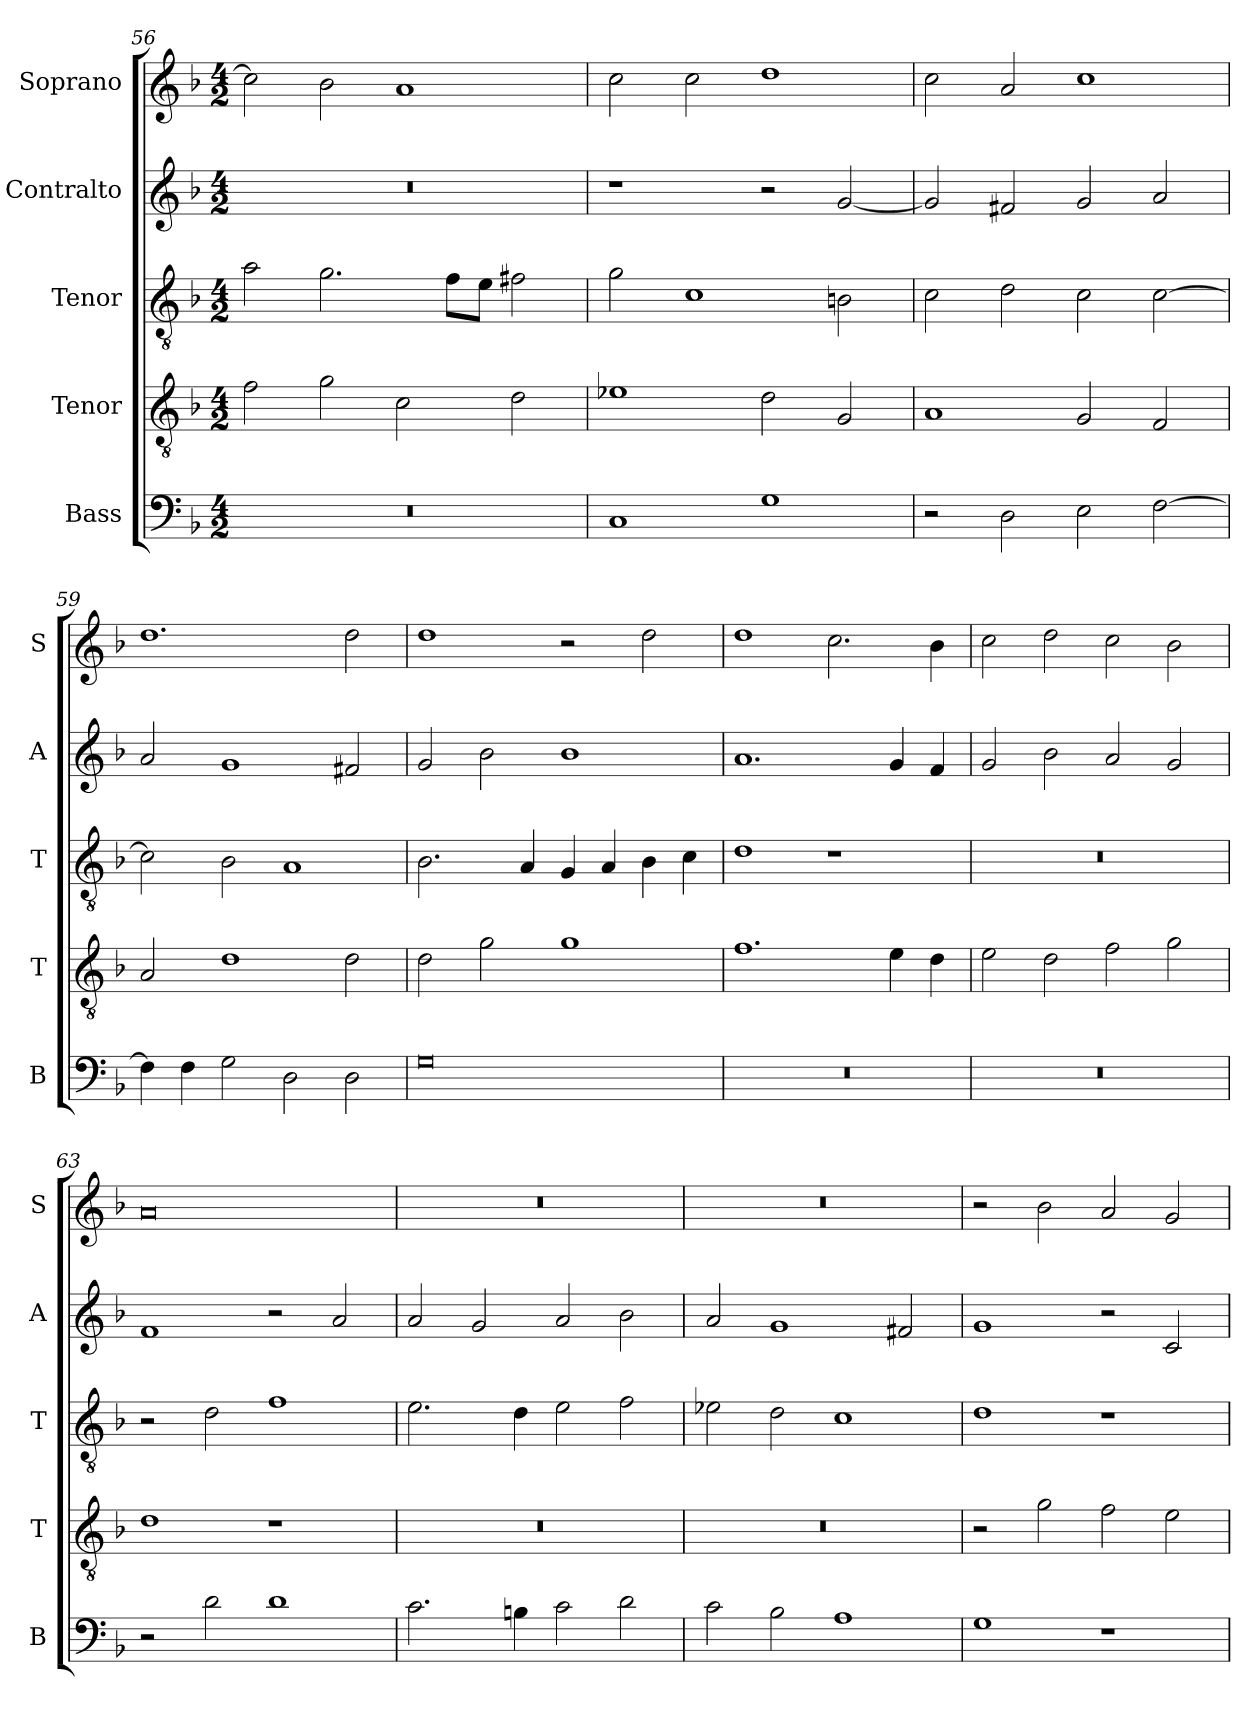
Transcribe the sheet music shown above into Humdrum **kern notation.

**kern	**kern	**kern	**kern	**kern
*part5	*part4	*part3	*part2	*part1
*staff5	*staff4	*staff3	*staff2	*staff1
*I"Bass	*I"Tenor	*I"Tenor	*I"Contralto	*I"Soprano
*I'B	*I'T	*I'T	*I'A	*I'S
*clefF4	*clefGv2	*clefGv2	*clefG2	*clefG2
*k[b-]	*k[b-]	*k[b-]	*k[b-]	*k[b-]
*G:dor	*G:dor	*G:dor	*G:dor	*G:dor
*M4/2	*M4/2	*M4/2	*M4/2	*M4/2
=56	=56	=56	=56	=56
0r	2f	2a	0r	2cc]
.	2g	2.g	.	2b-
.	2c	.	.	1a
.	.	8f\L	.	.
.	.	8e\J	.	.
.	2d	2f#X	.	.
=57	=57	=57	=57	=57
1C	1e-X	2g	1r	2cc
.	.	1c	.	2cc
1G	2d	.	2r	1dd
.	2G	2Bn	[2g	.
=58	=58	=58	=58	=58
2r	1A	2c	2g]	2cc
2D	.	2d	2f#X	2a
2E	2G	2c	2g	1cc
[2F	2F	[2c	2a	.
=59	=59	=59	=59	=59
4F]	2A	2c]	2a	1.dd
4F	.	.	.	.
2G	1d	2B-	1g	.
2D	.	1A	.	.
2D	2d	.	2f#X	2dd
=60	=60	=60	=60	=60
0G	2d	2.B-	2g	1dd
.	2g	.	2b-	.
.	.	4A	.	.
.	1g	4G	1b-	2r
.	.	4A	.	.
.	.	4B-	.	2dd
.	.	4c	.	.
=61	=61	=61	=61	=61
0r	1.f	1d	1.a	1dd
.	.	1r	.	2.cc
.	4e	.	4g	.
.	4d	.	4f	4b-
=62	=62	=62	=62	=62
0r	2e	0r	2g	2cc
.	2d	.	2b-	2dd
.	2f	.	2a	2cc
.	2g	.	2g	2b-
=63	=63	=63	=63	=63
2r	1d	2r	1f	0a
2d	.	2d	.	.
1d	1r	1f	2r	.
.	.	.	2a	.
=64	=64	=64	=64	=64
2.c	0r	2.e	2a	0r
.	.	.	2g	.
4Bn	.	4d	.	.
2c	.	2e	2a	.
2d	.	2f	2b-	.
=65	=65	=65	=65	=65
2c	0r	2e-X	2a	0r
2B-	.	2d	1g	.
1A	.	1c	.	.
.	.	.	2f#X	.
=66	=66	=66	=66	=66
1G	2r	1d	1g	2r
.	2g	.	.	2b-
1r	2f	1r	2r	2a
.	2e	.	2c	2g
=	=	=	=	=
*-	*-	*-	*-	*-
